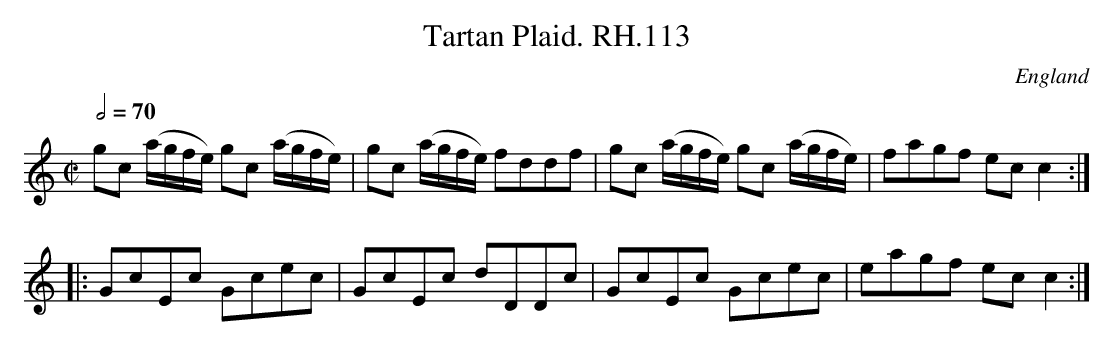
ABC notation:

X:1
T:Tartan Plaid. RH.113
O:England
M:C|
L:1/8
Q:1/2=70
K:C
gc (a/g/f/e/) gc (a/g/f/e/)|gc (a/g/f/e/) fddf|\
gc (a/g/f/e/) gc (a/g/f/e/)|fagf ecc2:|
|:GcEc Gcec|GcEc dDDc|GcEc Gcec|eagf ecc2:|
